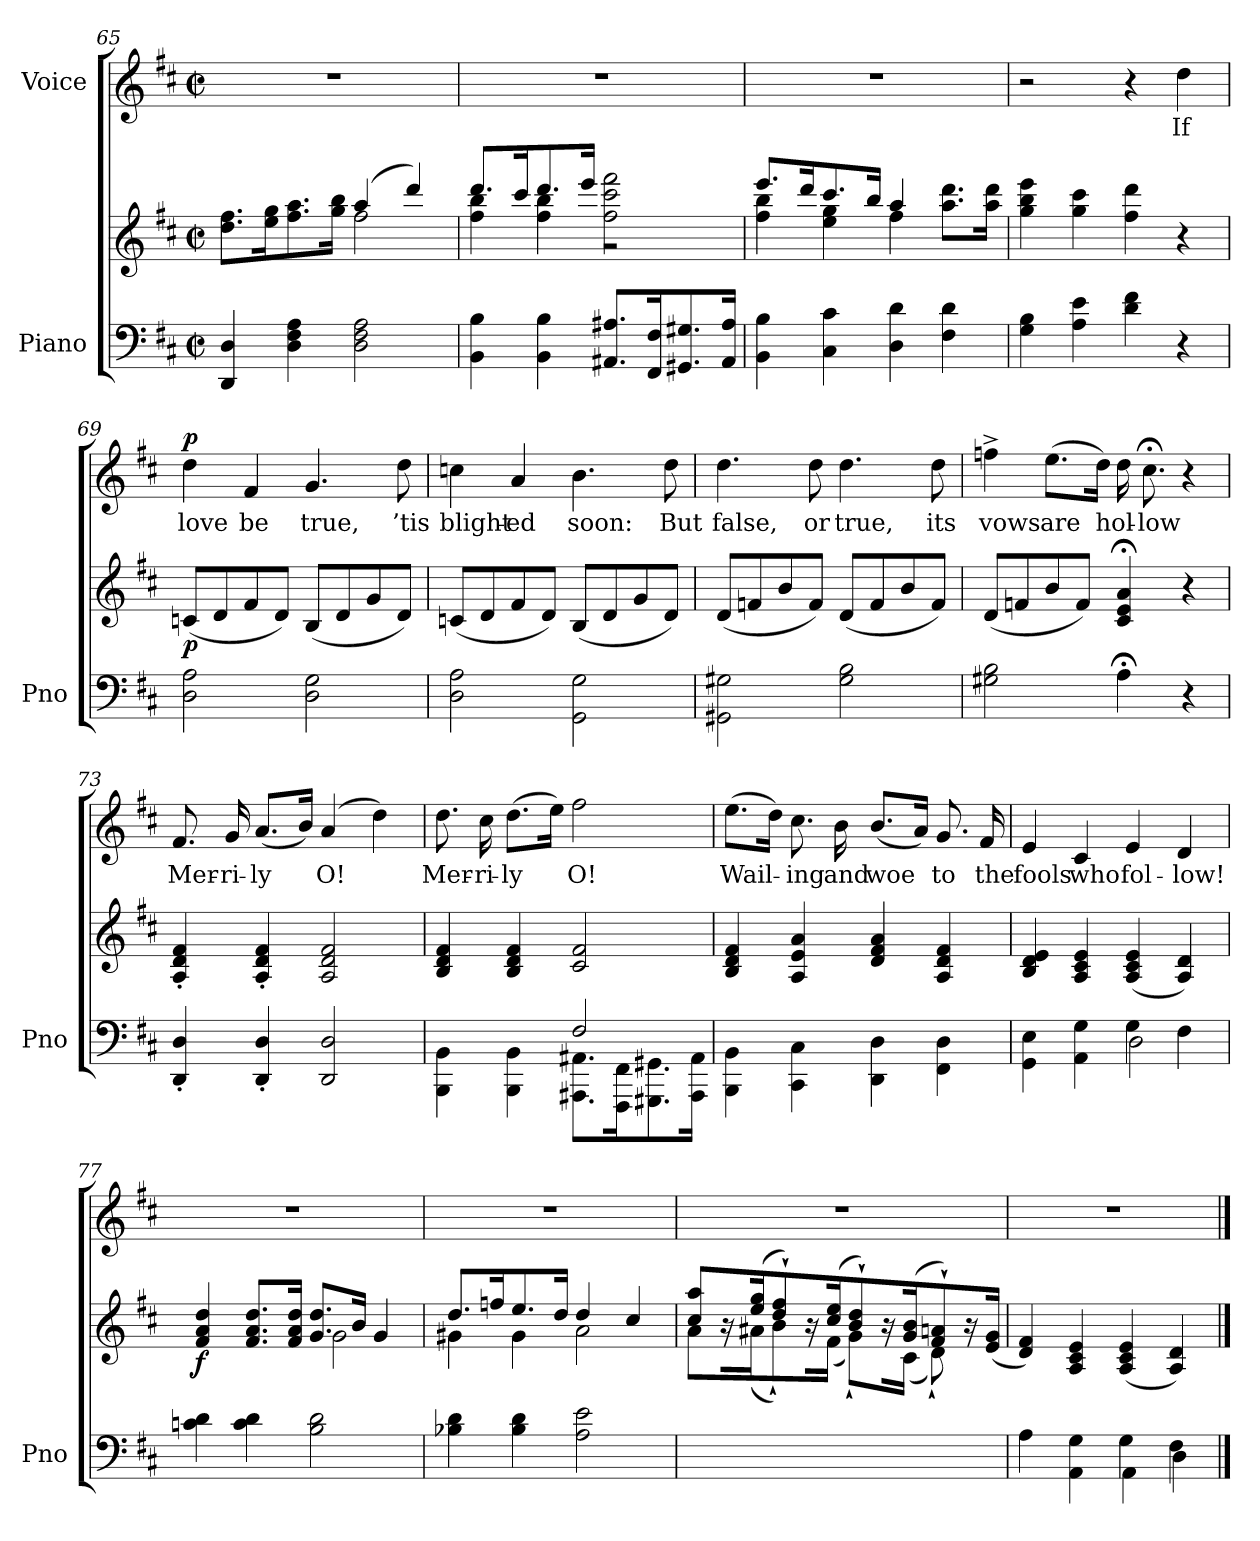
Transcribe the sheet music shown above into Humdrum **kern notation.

**kern	**kern	**dynam	**kern	**text	**dynam
*part2	*part2	*part2	*part1	*part1	*part1
*staff3	*staff2	*staff2/3	*staff1	*staff1	*staff1
*I"Piano	*	*	*I"Voice	*	*
*I'Pno	*	*	*	*	*
*clefF4	*clefG2	*	*clefG2	*	*
*k[f#c#]	*k[f#c#]	*	*k[f#c#]	*	*
*M2/2	*M2/2	*	*M2/2	*	*
*met(c|)	*met(c|)	*	*met(c|)	*	*
=65	=65	=65	=65	=65	=65
*	*^	*	*	*	*
4DD/ 4D/	8.dd\ 8.ff#\L	2ryy	.	1r	.	.
.	16ee\ 16gg\K	.	.	.	.	.
4D\ 4F#\ 4A\	8.ff#\ 8.aa\	.	.	.	.	.
.	16gg\ 16bb\Jk	.	.	.	.	.
2D\ 2F#\ 2A\	(4aa/	2ff#\	.	.	.	.
.	4ddd/)	.	.	.	.	.
=66	=66	=66	=66	=66	=66	=66
4BB\ 4B\	8.ddd/L	4ff#\ 4bb\	.	1r	.	.
.	16ccc#/K	.	.	.	.	.
4BB\ 4B\	8.ddd/	4ff#\ 4bb\	.	.	.	.
.	16eee/Jk	.	.	.	.	.
8.AA#X/ 8.A#X/L	2ff#\ 2ccc#\ 2fff#\	2r	.	.	.	.
16FF#/ 16F#/K	.	.	.	.	.	.
8.GG#X/ 8.G#X/	.	.	.	.	.	.
16AA#/ 16A#/Jk	.	.	.	.	.	.
=67	=67	=67	=67	=67	=67	=67
4BB\ 4B\	8.eee/L	4ff#\ 4bb\	.	1r	.	.
.	16ddd/K	.	.	.	.	.
4C#\ 4c#\	8.ccc#/	4ee\ 4gg\	.	.	.	.
.	16bb/Jk	.	.	.	.	.
4D\ 4d\	4aa/	4ff#\	.	.	.	.
4F#\ 4d\	8.aa\ 8.ddd\L	4ryy	.	.	.	.
.	16aa\ 16ddd\Jk	.	.	.	.	.
*	*v	*v	*	*	*	*
=68	=68	=68	=68	=68	=68
4G\ 4B\	4gg\ 4bb\ 4eee\	.	2r	.	.
4A\ 4e\	4gg\ 4ccc#\	.	.	.	.
4d\ 4f#\	4ff#\ 4ddd\	.	4r	.	.
4r	4r	.	4dd\	If	.
=69	=69	=69	=69	=69	=69
!	!	!LO:DY:b	!	!	!LO:DY:a
2D\ 2A\	(8cn/L	p	4dd\	love	p
.	8d/	.	.	.	.
.	8f#/	.	4f#/	be	.
.	8d/J)	.	.	.	.
2D\ 2G\	(8B/L	.	4.g/	true,	.
.	8d/	.	.	.	.
.	8g/	.	.	.	.
.	8d/J)	.	8dd\	’tis	.
=70	=70	=70	=70	=70	=70
2D\ 2A\	(8cn/L	.	4ccn\	blight-	.
.	8d/	.	.	.	.
.	8f#/	.	4a/	-ed	.
.	8d/J)	.	.	.	.
2GG\ 2G\	(8B/L	.	4.b\	soon:	.
.	8d/	.	.	.	.
.	8g/	.	.	.	.
.	8d/J)	.	8dd\	But	.
=71	=71	=71	=71	=71	=71
2GG#X\ 2G#X\	(8d/L	.	4.dd\	false,	.
.	8fn/	.	.	.	.
.	8b/	.	.	.	.
.	8f/J)	.	8dd\	or	.
2G#\ 2B\	(8d/L	.	4.dd\	true,	.
.	8f/	.	.	.	.
.	8b/	.	.	.	.
.	8f/J)	.	8dd\	its	.
=72	=72	=72	=72	=72	=72
2G#X\ 2B\	(8d/L	.	4ffn^\	vows	.
.	8fn/	.	.	.	.
.	8b/	.	(8.ee\L	are	.
.	8f/J)	.	.	.	.
.	.	.	16dd\Jk)	.	.
4A;<\	4c#/;< 4e/;< 4a/;<	.	16dd\	hol-	.
.	.	.	8.cc#;<\	-low	.
4r	4r	.	4r	.	.
=73	=73	=73	=73	=73	=73
4DD/' 4D/'	4A/' 4d/' 4f#/'	.	8.f#/	Mer-	.
.	.	.	16g/	-ri-	.
4DD/' 4D/'	4A/' 4d/' 4f#/'	.	(8.a/L	-ly	.
.	.	.	16b/Jk)	.	.
2DD/ 2D/	2A/ 2d/ 2f#/	.	(4a/	O!	.
.	.	.	4dd\)	.	.
=74	=74	=74	=74	=74	=74
*^	*	*	*	*	*
4BBB\ 4BB\	2ryy	4B/ 4d/ 4f#/	.	8.dd\	Mer-	.
.	.	.	.	16cc#\	-ri-	.
4BBB\ 4BB\	.	4B/ 4d/ 4f#/	.	(8.dd\L	-ly	.
.	.	.	.	16ee\Jk)	.	.
8.AAA#X\ 8.AA#X\L	2F#/	2c#/ 2f#/	.	2ff#\	O!	.
16FFF#\ 16FF#\K	.	.	.	.	.	.
8.GGG#X\ 8.GG#X\	.	.	.	.	.	.
16AAA#\ 16AA#\Jk	.	.	.	.	.	.
*v	*v	*	*	*	*	*
=75	=75	=75	=75	=75	=75
4BBB\ 4BB\	4B/ 4d/ 4f#/	.	(8.ee\L	Wail-	.
.	.	.	16dd\Jk)	.	.
4CC#\ 4C#\	4A/ 4e/ 4a/	.	8.cc#\	-ing	.
.	.	.	16b\	and	.
4DD\ 4D\	4d/ 4f#/ 4a/	.	(8.b/L	woe	.
.	.	.	16a/Jk)	.	.
4FF#\ 4D\	4A/ 4d/ 4f#/	.	8.g/	to	.
.	.	.	16f#/	the	.
=76	=76	=76	=76	=76	=76
*^	*	*	*	*	*
4GG\ 4E\	2ryy	4B/ 4d/ 4e/	.	4e/	fools	.
4AA\ 4G\	.	4A/ 4c#/ 4e/	.	4c#/	who	.
4G\	2D\	(>4A/ 4c#/ 4e/	.	4e/	fol-	.
4F#\	.	4A/ 4d/)	.	4d/	-low!	.
*v	*v	*	*	*	*	*
=77	=77	=77	=77	=77	=77
*	*^	*	*	*	*
!	!	!	!LO:DY:b	!	!	!
4cn\ 4d\	4f#/ 4a/ 4dd/	2ryy	f	1r	.	.
4c\ 4d\	8.f#/ 8.a/ 8.dd/L	.	.	.	.	.
.	16f#/ 16a/ 16dd/Jk	.	.	.	.	.
2B\ 2d\	8.g/ 8.dd/L	2g\	.	.	.	.
.	16b/Jk	.	.	.	.	.
.	4g/	.	.	.	.	.
=78	=78	=78	=78	=78	=78	=78
4B-X\ 4d\	8.dd/L	4g#X\	.	1r	.	.
.	16ffn/K	.	.	.	.	.
4B-\ 4d\	8.ee/	4g#\	.	.	.	.
.	16dd/Jk	.	.	.	.	.
2A\ 2e\	4dd/	2a\	.	.	.	.
.	4cc#/	.	.	.	.	.
=79	=79	=79	=79	=79	=79	=79
8ryy	8cc#/ 8aa/L	8a\L	.	1r	.	.
16r	16r	16ryy	.	.	.	.
8.ryy	(>16ee/ 16gg/J	(<16a#X\J	.	.	.	.
.	8dd/`> 8ff#/`>)	8b`<\)	.	.	.	.
16r	16r	16ryy	.	.	.	.
8.ryy	(>16cc#/ 16ee/JJ	(<16f#\JJ	.	.	.	.
.	8b/`> 8dd/`>L)	8g`<\L)	.	.	.	.
16r	16r	16ryy	.	.	.	.
8.ryy	(>16g/ 16b/J	(<16c#\J	.	.	.	.
.	8f#/`> 8an/`>)	8d`<\)	.	.	.	.
16r	16r	8ryy	.	.	.	.
16G/JJ	(>16e/ 16g/JJ	.	.	.	.	.
*	*v	*v	*	*	*	*
=80	=80	=80	=80	=80	=80
*^	*	*	*	*	*
4A\	2ryy	4d/ 4f#/)	.	1r	.	.
4AA\ 4G\	.	4A/ 4c#/ 4e/	.	.	.	.
4G\	4AA\	(>4A/ 4c#/ 4e/	.	.	.	.
4F#\	4D\	4A/ 4d/)	.	.	.	.
*v	*v	*	*	*	*	*
==	==	==	==	==	==
*-	*-	*-	*-	*-	*-
